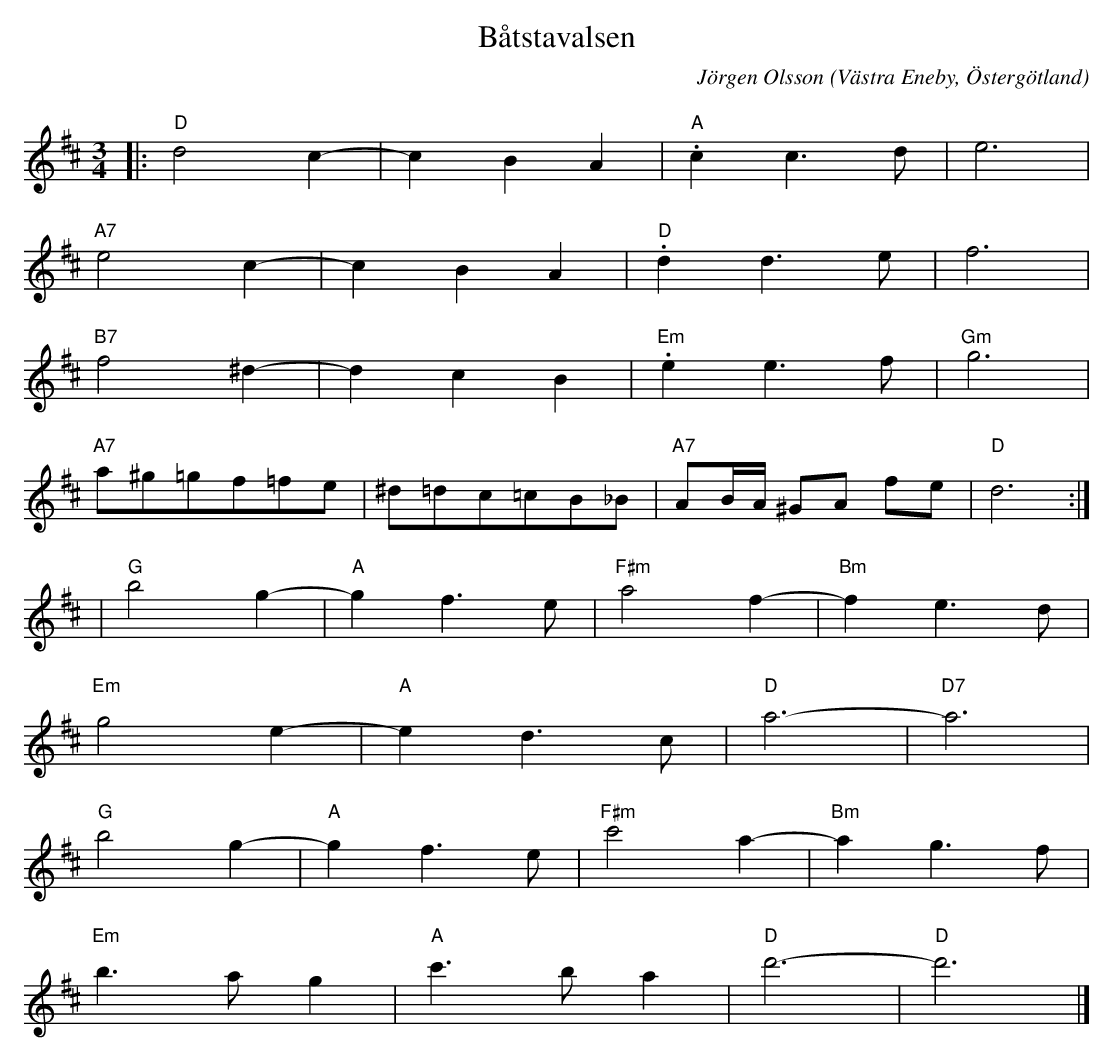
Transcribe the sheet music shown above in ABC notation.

X:1
T:Båtstavalsen
C:Jörgen Olsson
O:Västra Eneby, Östergötland
Q:160
M:3/4
L:1/8
K:D
|:"D"d4 c2-|c2B2A2 |"A".c2 c3 d|e6 |
"A7" e4 c2-|c2B2A2 |"D".d2 d3 e|f6 |
"B7"f4 ^d2-|d2c2B2 |"Em".e2 e3 f|"Gm"g6 |
"A7" a^g=gf=fe|^d=dc=cB_B|"A7"AB/2A/2 ^GA fe|"D"d6 :|]
|"G"b4 g2-|"A"g2f3e |"F#m"a4 f2-|"Bm"f2e3d |
 "Em"g4 e2-|"A"e2d3c |"D"a6-|"D7"a6 |
"G"b4 g2-|"A"g2f3e |"F#m"c'4 a2-|"Bm"a2g3f |
 "Em"b3 a g2|"A"c'3 b a2 |"D"d'6-|"D"d'6 |]
